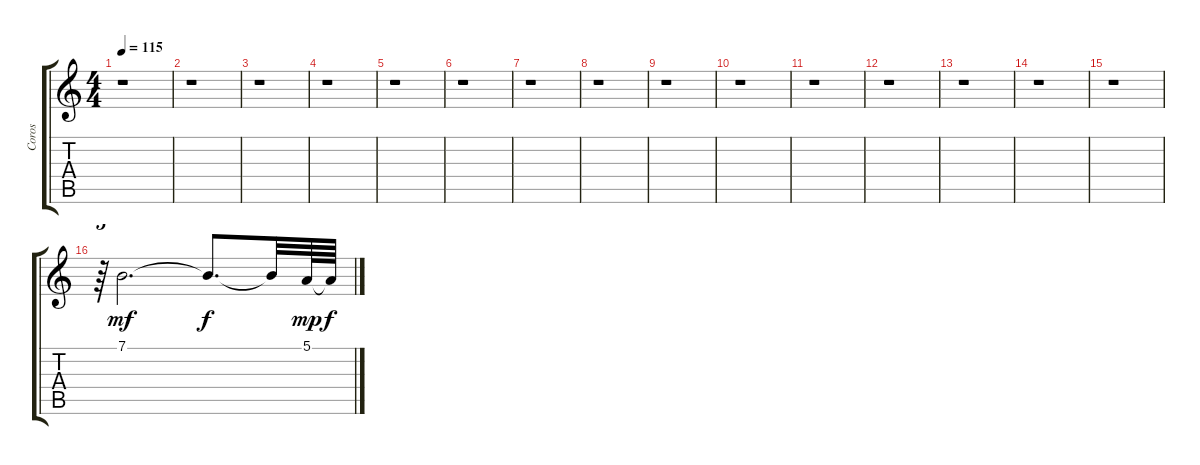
\track ("Coros" "Coros") {instrument voiceoohs}
\staff {score tabs}
\tuning (E4 B3 G3 D3 A2 E2) {hide}
\ts (4 4)
\tempo 115
\clef g2
\ks c
r.1{dy mp} |
r.1 |
r.1 |
r.1 |
r.1 |
r.1 |
r.1 |
r.1 |
r.1 |
r.1 |
r.1 |
r.1 |
r.1 |
r.1 |
r.1 |
r.64{tu (5 4)} 7.1.2{d dy mf} 7.1{t}.8{d dy f} 7.1{t}.32 5.1.64{dy mp} 5.1{t}.64{dy f}
